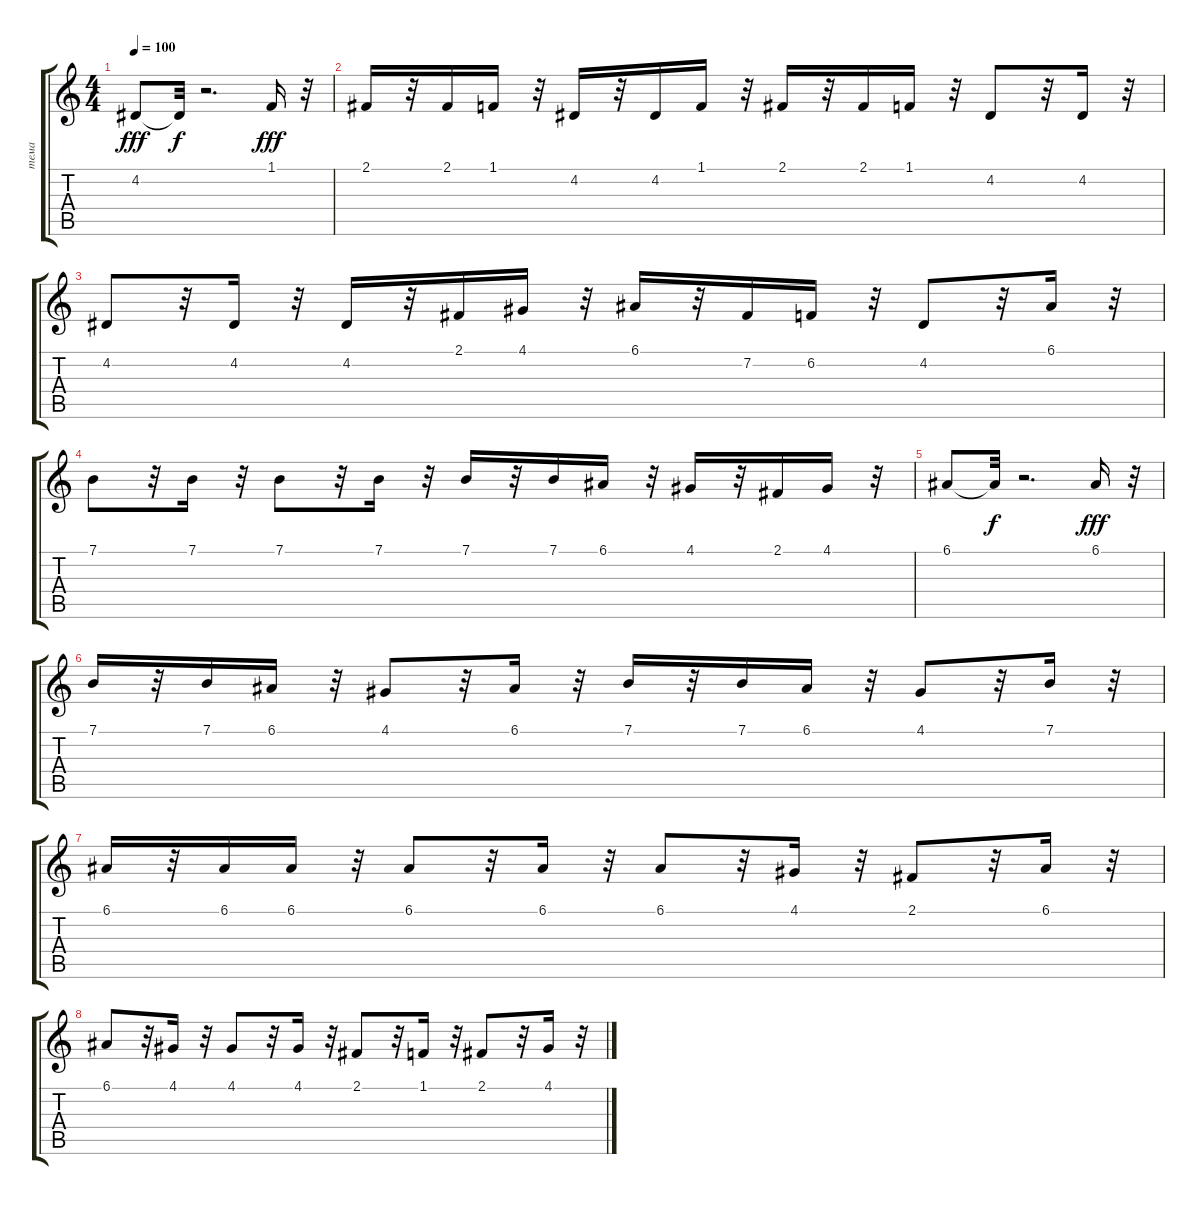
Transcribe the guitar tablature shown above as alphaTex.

\track ("тема" "тема") {instrument trumpet}
\staff {score tabs}
\tuning (E4 B3 G3 D3 A2 E2) {hide}
\ts (4 4)
\tempo 100
\clef g2
\ks c
4.2.8{dy fff} 4.2{t}.32{dy f} r.2{d} 1.1.16{dy fff} r.32 |
2.1.16 r.32 2.1.16 1.1.16 r.32 4.2.16 r.32 4.2.16 1.1.16 r.32 2.1.16 r.32 2.1.16 1.1.16 r.32 4.2.8 r.32 4.2.16 r.32 |
4.2.8 r.32 4.2.16 r.32 4.2.16 r.32 2.1.16 4.1.16 r.32 6.1.16 r.32 7.2.16 6.2.16 r.32 4.2.8 r.32 6.1.16 r.32 |
7.1.8 r.32 7.1.16 r.32 7.1.8 r.32 7.1.16 r.32 7.1.16 r.32 7.1.16 6.1.16 r.32 4.1.16 r.32 2.1.16 4.1.16 r.32 |
6.1.8 6.1{t}.32{dy f} r.2{d} 6.1.16{dy fff} r.32 |
7.1.16 r.32 7.1.16 6.1.16 r.32 4.1.8 r.32 6.1.16 r.32 7.1.16 r.32 7.1.16 6.1.16 r.32 4.1.8 r.32 7.1.16 r.32 |
6.1.16 r.32 6.1.16 6.1.16 r.32 6.1.8 r.32 6.1.16 r.32 6.1.8 r.32 4.1.16 r.32 2.1.8 r.32 6.1.16 r.32 |
6.1.8 r.32 4.1.16 r.32 4.1.8 r.32 4.1.16 r.32 2.1.8 r.32 1.1.16 r.32 2.1.8 r.32 4.1.16 r.32
